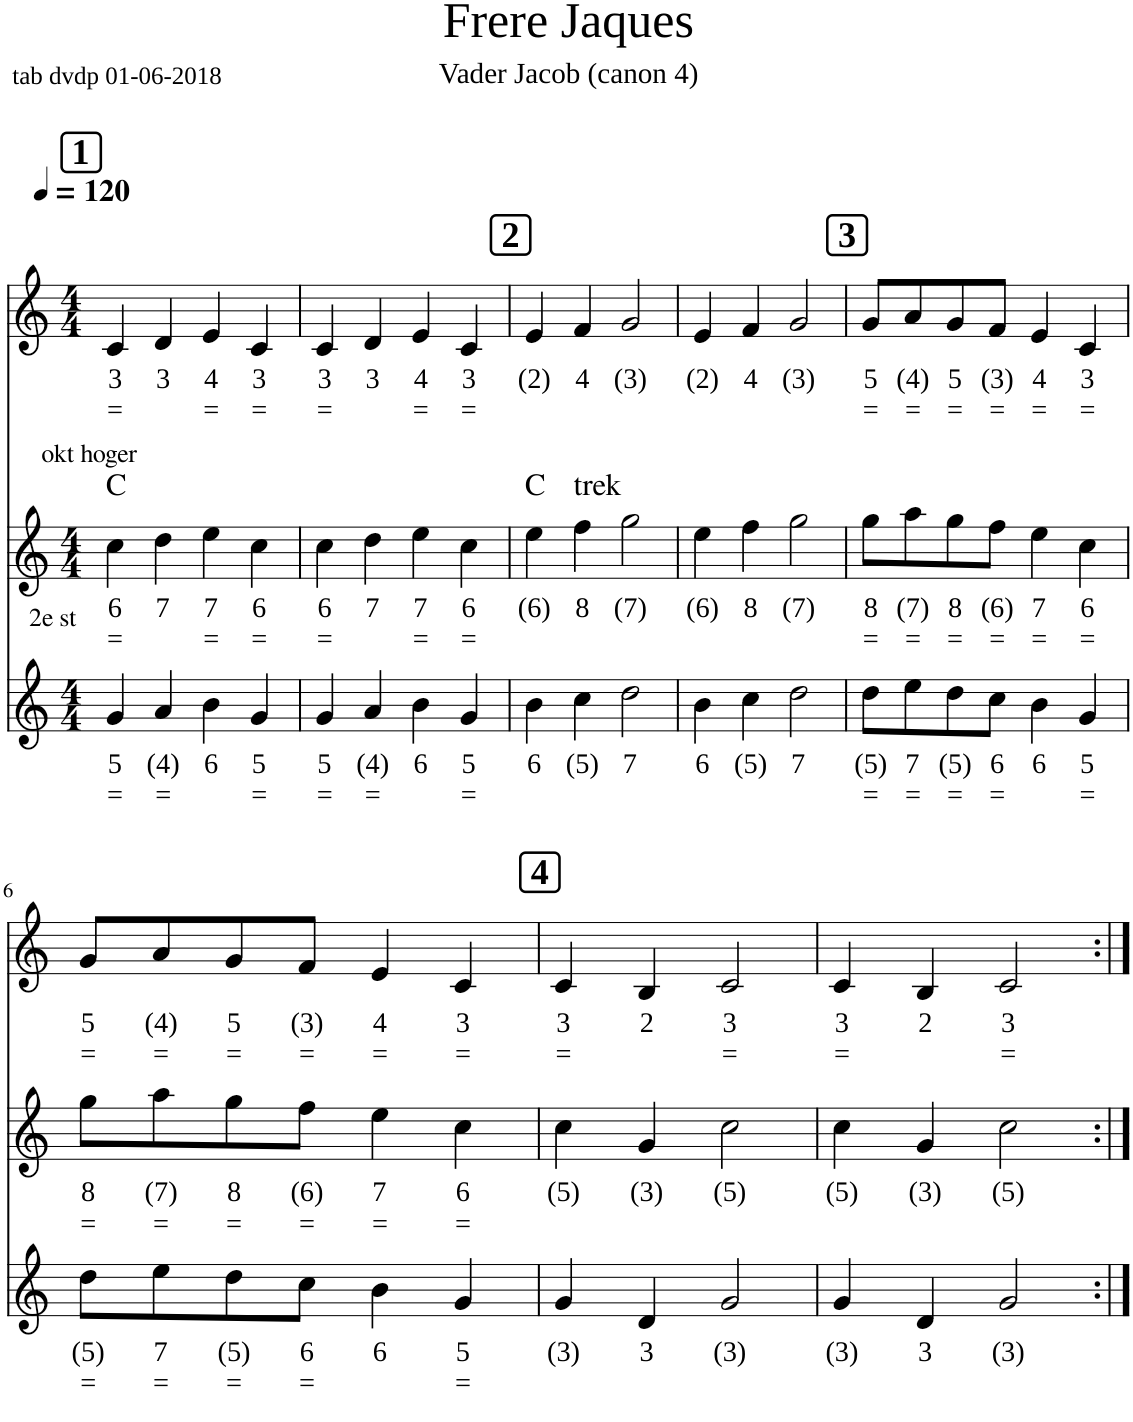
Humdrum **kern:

**kern	**text	**text	**kern	**text	**text	**harte	**kern	**text	**text
*part3	*part3	*part3	*part2	*part2	*part2	*part2	*part1	*part1	*part1
*staff3	*staff3	*staff3	*staff2	*staff2	*staff2	*	*staff1	*staff1	*staff1
*I"Voice	*	*	*I"Voice	*	*	*	*I"Voice	*	*
*clefG2	*	*	*clefG2	*	*	*	*clefG2	*	*
*k[]	*	*	*k[]	*	*	*	*k[]	*	*
*M4/4	*	*	*M4/4	*	*	*	*M4/4	*	*
*MM120	*	*	*MM120	*	*	*	*MM120	*	*
!!LO:REH:place=s1:a:B:cj:fs=14:t=1
=1	=1	=1	=1	=1	=1	=1	=1	=1	=1
!	!	!	!LO:TX:a:t=okt hoger	!	!	!	!	!	!
!LO:TX:a:t=2e st	!	!	!	!	!	!	!	!	!
!	!LO:LY:b	!LO:LY:b	!	!LO:LY:b	!LO:LY:b	!	!	!LO:LY:b	!LO:LY:b
4g/	5	=	4cc\	6	=	C:maj	4c/	3	=
!	!LO:LY:b	!LO:LY:b	!	!LO:LY:b	!	!	!	!LO:LY:b	!
4a/	(4)	=	4dd\	7	.	.	4d/	3	.
!	!LO:LY:b	!	!	!LO:LY:b	!LO:LY:b	!	!	!LO:LY:b	!LO:LY:b
4b\	6	.	4ee\	7	=	.	4e/	4	=
!	!LO:LY:b	!LO:LY:b	!	!LO:LY:b	!LO:LY:b	!	!	!LO:LY:b	!LO:LY:b
4g/	5	=	4cc\	6	=	.	4c/	3	=
=2	=2	=2	=2	=2	=2	=2	=2	=2	=2
!	!LO:LY:b	!LO:LY:b	!	!LO:LY:b	!LO:LY:b	!	!	!LO:LY:b	!LO:LY:b
4g/	5	=	4cc\	6	=	.	4c/	3	=
!	!LO:LY:b	!LO:LY:b	!	!LO:LY:b	!	!	!	!LO:LY:b	!
4a/	(4)	=	4dd\	7	.	.	4d/	3	.
!	!LO:LY:b	!	!	!LO:LY:b	!LO:LY:b	!	!	!LO:LY:b	!LO:LY:b
4b\	6	.	4ee\	7	=	.	4e/	4	=
!	!LO:LY:b	!LO:LY:b	!	!LO:LY:b	!LO:LY:b	!	!	!LO:LY:b	!LO:LY:b
4g/	5	=	4cc\	6	=	.	4c/	3	=
!!LO:REH:place=s1:a:B:cj:fs=14:t=2
=3	=3	=3	=3	=3	=3	=3	=3	=3	=3
!	!LO:LY:b	!	!	!LO:LY:b	!	!	!	!LO:LY:b	!
4b\	6	.	4ee\	(6)	.	C:maj	4e/	(2)	.
!	!LO:LY:b	!	!	!LO:LY:b	!	!LO:H:kt=trek	!	!LO:LY:b	!
4cc\	(5)	.	4ff\	8	.	N	4f/	4	.
!	!LO:LY:b	!	!	!LO:LY:b	!	!	!	!LO:LY:b	!
2dd\	7	.	2gg\	(7)	.	.	2g/	(3)	.
=4	=4	=4	=4	=4	=4	=4	=4	=4	=4
!	!LO:LY:b	!	!	!LO:LY:b	!	!	!	!LO:LY:b	!
4b\	6	.	4ee\	(6)	.	.	4e/	(2)	.
!	!LO:LY:b	!	!	!LO:LY:b	!	!	!	!LO:LY:b	!
4cc\	(5)	.	4ff\	8	.	.	4f/	4	.
!	!LO:LY:b	!	!	!LO:LY:b	!	!	!	!LO:LY:b	!
2dd\	7	.	2gg\	(7)	.	.	2g/	(3)	.
!!LO:REH:place=s1:a:B:cj:fs=14:t=3
=5	=5	=5	=5	=5	=5	=5	=5	=5	=5
!	!LO:LY:b	!LO:LY:b	!	!LO:LY:b	!LO:LY:b	!	!	!LO:LY:b	!LO:LY:b
8dd\L	(5)	=	8gg\L	8	=	.	8g/L	5	=
!	!LO:LY:b	!LO:LY:b	!	!LO:LY:b	!LO:LY:b	!	!	!LO:LY:b	!LO:LY:b
8ee\	7	=	8aa\	(7)	=	.	8a/	(4)	=
!	!LO:LY:b	!LO:LY:b	!	!LO:LY:b	!LO:LY:b	!	!	!LO:LY:b	!LO:LY:b
8dd\	(5)	=	8gg\	8	=	.	8g/	5	=
!	!LO:LY:b	!LO:LY:b	!	!LO:LY:b	!LO:LY:b	!	!	!LO:LY:b	!LO:LY:b
8cc\J	6	=	8ff\J	(6)	=	.	8f/J	(3)	=
!	!LO:LY:b	!	!	!LO:LY:b	!LO:LY:b	!	!	!LO:LY:b	!LO:LY:b
4b\	6	.	4ee\	7	=	.	4e/	4	=
!	!LO:LY:b	!LO:LY:b	!	!LO:LY:b	!LO:LY:b	!	!	!LO:LY:b	!LO:LY:b
4g/	5	=	4cc\	6	=	.	4c/	3	=
!!LO:LB:g=z
=6	=6	=6	=6	=6	=6	=6	=6	=6	=6
!	!LO:LY:b	!LO:LY:b	!	!LO:LY:b	!LO:LY:b	!	!	!LO:LY:b	!LO:LY:b
8dd\L	(5)	=	8gg\L	8	=	.	8g/L	5	=
!	!LO:LY:b	!LO:LY:b	!	!LO:LY:b	!LO:LY:b	!	!	!LO:LY:b	!LO:LY:b
8ee\	7	=	8aa\	(7)	=	.	8a/	(4)	=
!	!LO:LY:b	!LO:LY:b	!	!LO:LY:b	!LO:LY:b	!	!	!LO:LY:b	!LO:LY:b
8dd\	(5)	=	8gg\	8	=	.	8g/	5	=
!	!LO:LY:b	!LO:LY:b	!	!LO:LY:b	!LO:LY:b	!	!	!LO:LY:b	!LO:LY:b
8cc\J	6	=	8ff\J	(6)	=	.	8f/J	(3)	=
!	!LO:LY:b	!	!	!LO:LY:b	!LO:LY:b	!	!	!LO:LY:b	!LO:LY:b
4b\	6	.	4ee\	7	=	.	4e/	4	=
!	!LO:LY:b	!LO:LY:b	!	!LO:LY:b	!LO:LY:b	!	!	!LO:LY:b	!LO:LY:b
4g/	5	=	4cc\	6	=	.	4c/	3	=
!!LO:REH:place=s1:a:B:cj:fs=14:t=4
=7	=7	=7	=7	=7	=7	=7	=7	=7	=7
!	!LO:LY:b	!	!	!LO:LY:b	!	!	!	!LO:LY:b	!LO:LY:b
4g/	(3)	.	4cc\	(5)	.	.	4c/	3	=
!	!LO:LY:b	!	!	!LO:LY:b	!	!	!	!LO:LY:b	!
4d/	3	.	4g/	(3)	.	.	4B/	2	.
!	!LO:LY:b	!	!	!LO:LY:b	!	!	!	!LO:LY:b	!LO:LY:b
2g/	(3)	.	2cc\	(5)	.	.	2c/	3	=
=8	=8	=8	=8	=8	=8	=8	=8	=8	=8
!	!LO:LY:b	!	!	!LO:LY:b	!	!	!	!LO:LY:b	!LO:LY:b
4g/	(3)	.	4cc\	(5)	.	.	4c/	3	=
!	!LO:LY:b	!	!	!LO:LY:b	!	!	!	!LO:LY:b	!
4d/	3	.	4g/	(3)	.	.	4B/	2	.
!	!LO:LY:b	!	!	!LO:LY:b	!	!	!	!LO:LY:b	!LO:LY:b
2g/	(3)	.	2cc\	(5)	.	.	2c/	3	=
=:|!	=:|!	=:|!	=:|!	=:|!	=:|!	=:|!	=:|!	=:|!	=:|!
*-	*-	*-	*-	*-	*-	*-	*-	*-	*-
